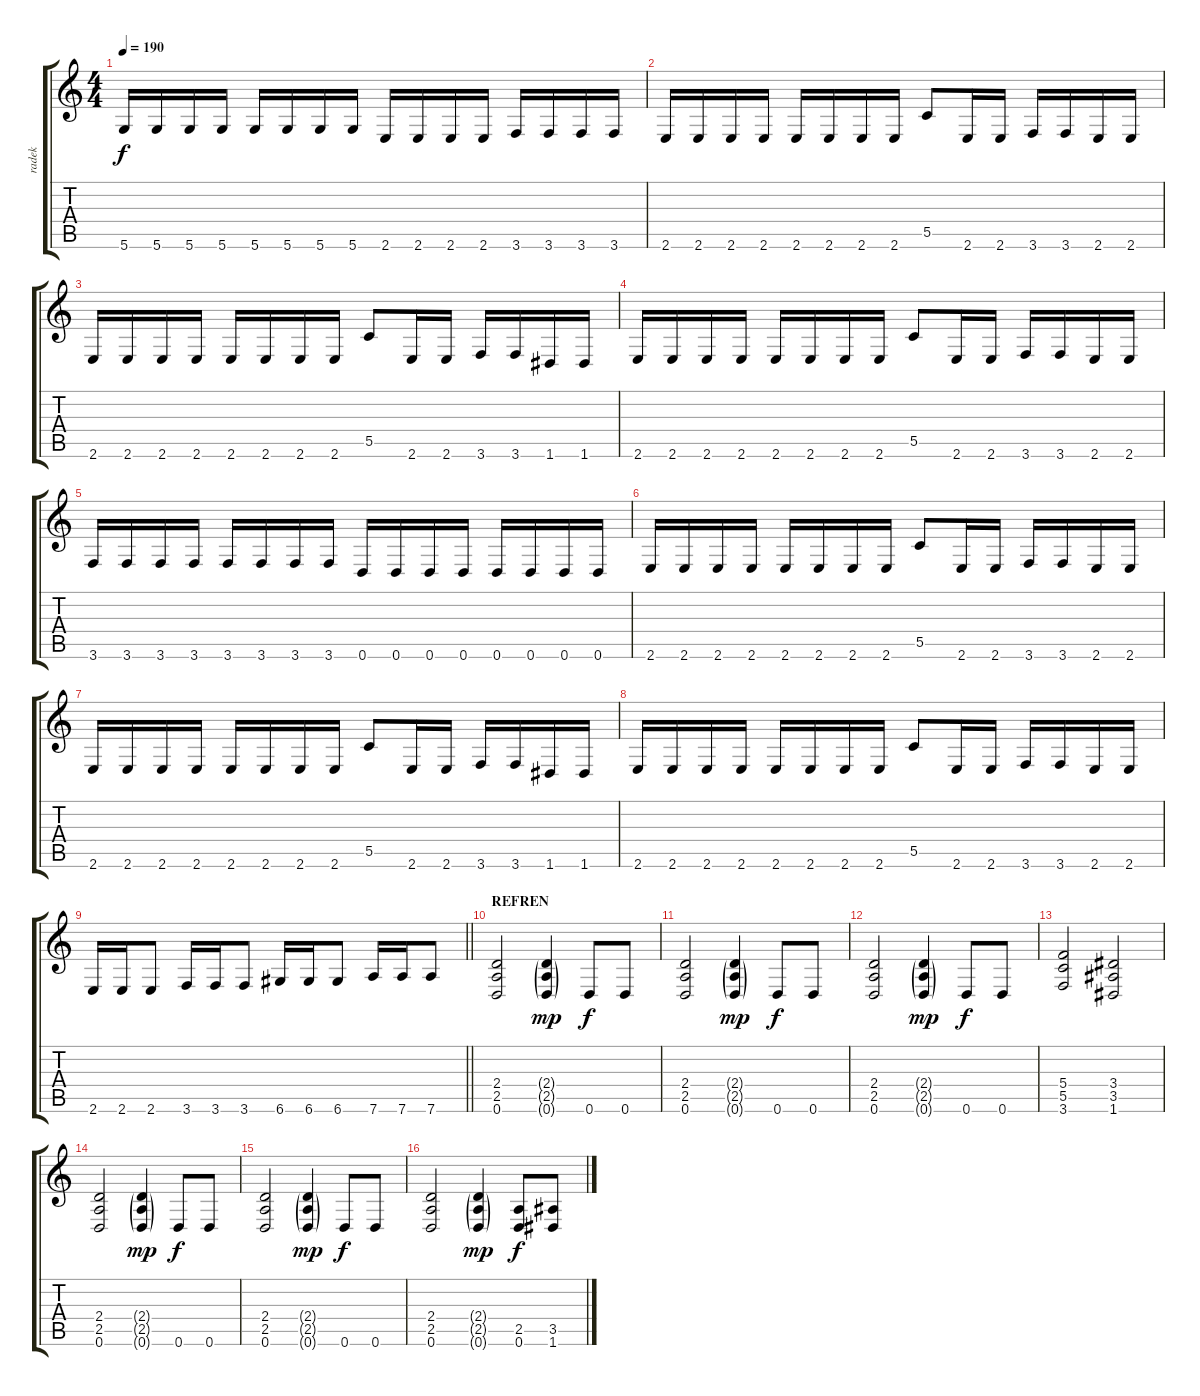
\track ("radek" "radek") {instrument distortionguitar}
\staff {score tabs}
\tuning (D4 A3 F3 C3 G2 D2) {hide}
\ts (4 4)
\tempo 190
\clef g2
\ks c
5.6.16{dy f} 5.6.16 5.6.16 5.6.16 5.6.16 5.6.16 5.6.16 5.6.16 2.6.16 2.6.16 2.6.16 2.6.16 3.6.16 3.6.16 3.6.16 3.6.16 |
2.6.16 2.6.16 2.6.16 2.6.16 2.6.16 2.6.16 2.6.16 2.6.16 5.5.8 2.6.16 2.6.16 3.6.16 3.6.16 2.6.16 2.6.16 |
2.6.16 2.6.16 2.6.16 2.6.16 2.6.16 2.6.16 2.6.16 2.6.16 5.5.8 2.6.16 2.6.16 3.6.16 3.6.16 1.6.16 1.6.16 |
2.6.16 2.6.16 2.6.16 2.6.16 2.6.16 2.6.16 2.6.16 2.6.16 5.5.8 2.6.16 2.6.16 3.6.16 3.6.16 2.6.16 2.6.16 |
3.6.16 3.6.16 3.6.16 3.6.16 3.6.16 3.6.16 3.6.16 3.6.16 0.6.16 0.6.16 0.6.16 0.6.16 0.6.16 0.6.16 0.6.16 0.6.16 |
2.6.16 2.6.16 2.6.16 2.6.16 2.6.16 2.6.16 2.6.16 2.6.16 5.5.8 2.6.16 2.6.16 3.6.16 3.6.16 2.6.16 2.6.16 |
2.6.16 2.6.16 2.6.16 2.6.16 2.6.16 2.6.16 2.6.16 2.6.16 5.5.8 2.6.16 2.6.16 3.6.16 3.6.16 1.6.16 1.6.16 |
2.6.16 2.6.16 2.6.16 2.6.16 2.6.16 2.6.16 2.6.16 2.6.16 5.5.8 2.6.16 2.6.16 3.6.16 3.6.16 2.6.16 2.6.16 |
\barLineRight lightlight
2.6.16 2.6.16 2.6.8 3.6.16 3.6.16 3.6.8 6.6.16 6.6.16 6.6.8 7.6.16 7.6.16 7.6.8 |
\section ("" "REFREN")
(2.4 2.5 0.6).2 (2.4{g} 2.5{g} 0.6{g}).4{dy mp} 0.6.8{dy f} 0.6.8 |
(2.4 2.5 0.6).2 (2.4{g} 2.5{g} 0.6{g}).4{dy mp} 0.6.8{dy f} 0.6.8 |
(2.4 2.5 0.6).2 (2.4{g} 2.5{g} 0.6{g}).4{dy mp} 0.6.8{dy f} 0.6.8 |
(5.4 5.5 3.6).2 (3.4 3.5 1.6).2 |
(2.4 2.5 0.6).2 (2.4{g} 2.5{g} 0.6{g}).4{dy mp} 0.6.8{dy f} 0.6.8 |
(2.4 2.5 0.6).2 (2.4{g} 2.5{g} 0.6{g}).4{dy mp} 0.6.8{dy f} 0.6.8 |
(2.4 2.5 0.6).2 (2.4{g} 2.5{g} 0.6{g}).4{dy mp} (2.5 0.6).8{dy f} (3.5 1.6).8
